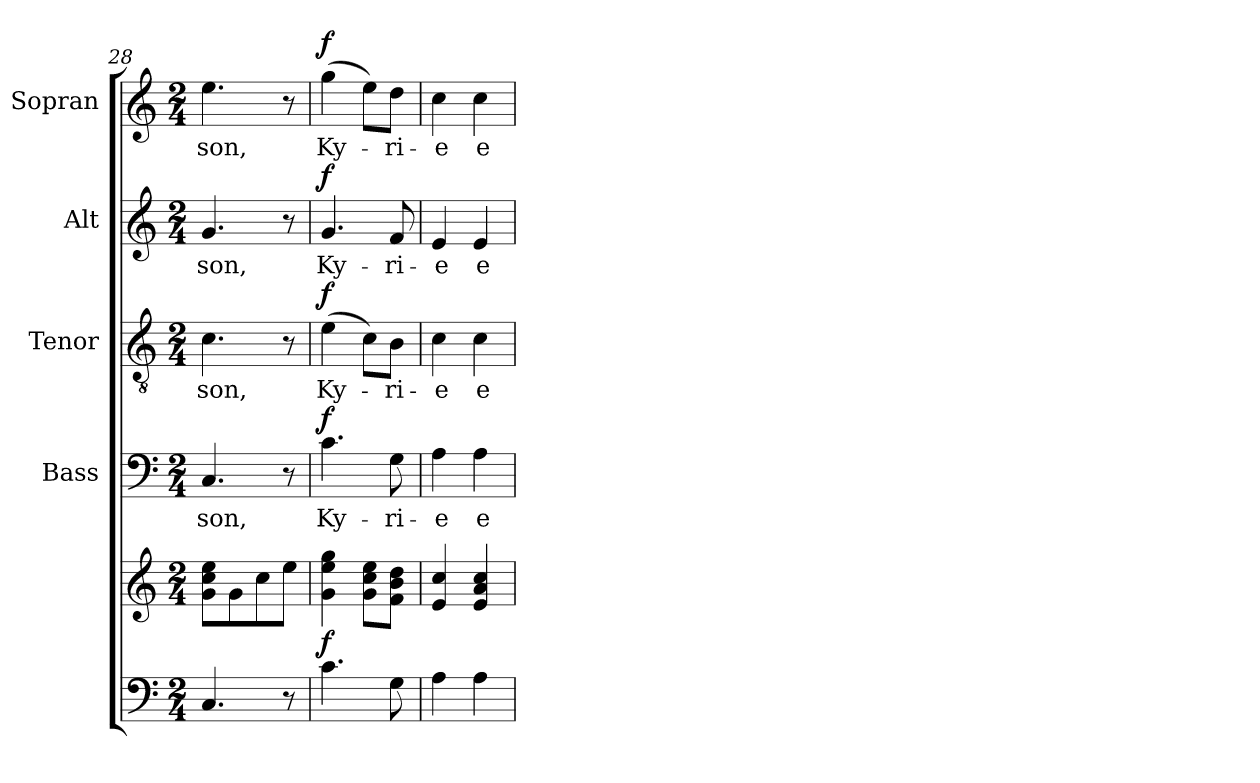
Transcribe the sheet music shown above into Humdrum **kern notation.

**kern	**kern	**dynam	**kern	**text	**dynam	**kern	**text	**dynam	**kern	**text	**dynam	**kern	**text	**dynam
*part5	*part5	*part5	*part4	*part4	*part4	*part3	*part3	*part3	*part2	*part2	*part2	*part1	*part1	*part1
*staff6	*staff5	*staff5/6	*staff4	*staff4	*staff4	*staff3	*staff3	*staff3	*staff2	*staff2	*staff2	*staff1	*staff1	*staff1
*	*	*	*I"Bass	*	*	*I"Tenor	*	*	*I"Alt	*	*	*I"Sopran	*	*
*	*	*	*I'B.	*	*	*I'T.	*	*	*I'A.	*	*	*I'S.	*	*
*clefF4	*clefG2	*	*clefF4	*	*	*clefGv2	*	*	*clefG2	*	*	*clefG2	*	*
*k[]	*k[]	*	*k[]	*	*	*k[]	*	*	*k[]	*	*	*k[]	*	*
*C:	*C:	*	*C:	*	*	*C:	*	*	*C:	*	*	*C:	*	*
*M2/4	*M2/4	*	*M2/4	*	*	*M2/4	*	*	*M2/4	*	*	*M2/4	*	*
=28	=28	=28	=28	=28	=28	=28	=28	=28	=28	=28	=28	=28	=28	=28
!	!	!	!	!LO:LY:b	!	!	!LO:LY:b	!	!	!LO:LY:b	!	!	!LO:LY:b	!
4.C/	8g\ 8cc\ 8ee\L	.	4.C/	-son,	.	4.c\	-son,	.	4.g/	-son,	.	4.ee\	-son,	.
.	8g\	.	.	.	.	.	.	.	.	.	.	.	.	.
.	8cc\	.	.	.	.	.	.	.	.	.	.	.	.	.
8r	8ee\J	.	8r	.	.	8r	.	.	8r	.	.	8r	.	.
=29	=29	=29	=29	=29	=29	=29	=29	=29	=29	=29	=29	=29	=29	=29
!	!	!LO:DY:b	!	!LO:LY:b	!LO:DY:a	!	!LO:LY:b	!LO:DY:a	!	!LO:LY:b	!LO:DY:a	!	!LO:LY:b	!LO:DY:a
4.c\	4g\ 4ee\ 4gg\	f	4.c\	Ky-	f	(>4e\	Ky-	f	4.g/	Ky-	f	(>4gg\	Ky-	f
.	8g\ 8cc\ 8ee\L	.	.	.	.	8c\L)	.	.	.	.	.	8ee\L)	.	.
!	!	!	!	!LO:LY:b	!	!	!LO:LY:b	!	!	!LO:LY:b	!	!	!LO:LY:b	!
8G\	8f\ 8b\ 8dd\J	.	8G\	-ri-	.	8B\J	-ri-	.	8f/	-ri-	.	8dd\J	-ri-	.
=30	=30	=30	=30	=30	=30	=30	=30	=30	=30	=30	=30	=30	=30	=30
!	!	!	!	!LO:LY:b	!	!	!LO:LY:b	!	!	!LO:LY:b	!	!	!LO:LY:b	!
4A\	4e/ 4cc/	.	4A\	-e	.	4c\	-e	.	4e/	-e	.	4cc\	-e	.
!	!	!	!	!LO:LY:b	!	!	!LO:LY:b	!	!	!LO:LY:b	!	!	!LO:LY:b	!
4A\	4e/ 4a/ 4cc/	.	4A\	e-	.	4c\	e-	.	4e/	e-	.	4cc\	e-	.
=	=	=	=	=	=	=	=	=	=	=	=	=	=	=
*-	*-	*-	*-	*-	*-	*-	*-	*-	*-	*-	*-	*-	*-	*-
